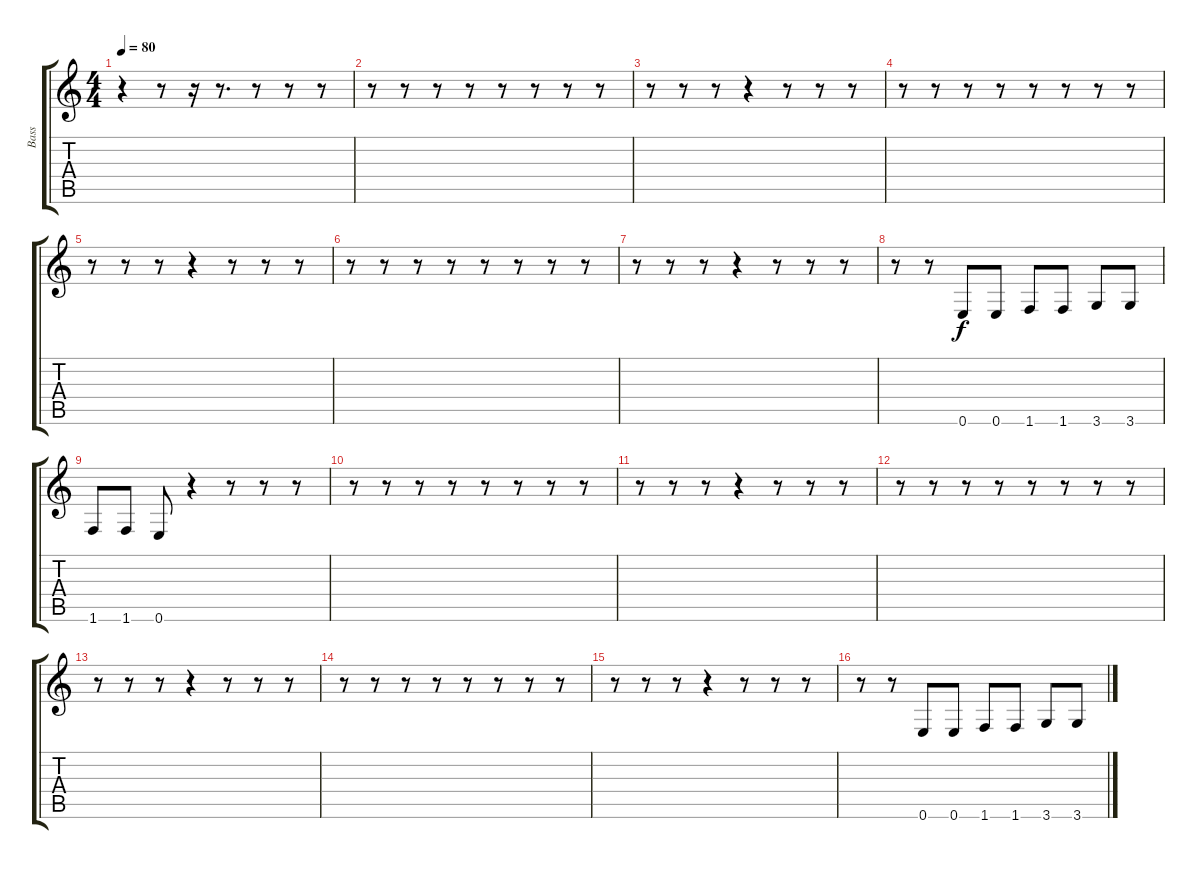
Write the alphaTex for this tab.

\track ("Bass" "Bass") {instrument electricbassfinger}
\staff {score tabs}
\tuning (E4 B3 G3 D3 A2 E2) {hide}
\ts (4 4)
\tempo 80
\clef g2
\ks c
r.4{dy f} r.8 r.16 r.8{d} r.8 r.8 r.8 |
r.8 r.8 r.8 r.8 r.8 r.8 r.8 r.8 |
r.8 r.8 r.8 r.4 r.8 r.8 r.8 |
r.8 r.8 r.8 r.8 r.8 r.8 r.8 r.8 |
r.8 r.8 r.8 r.4 r.8 r.8 r.8 |
r.8 r.8 r.8 r.8 r.8 r.8 r.8 r.8 |
r.8 r.8 r.8 r.4 r.8 r.8 r.8 |
r.8 r.8 0.6.8 0.6.8 1.6.8 1.6.8 3.6.8 3.6.8 |
1.6.8 1.6.8 0.6.8 r.4 r.8 r.8 r.8 |
r.8 r.8 r.8 r.8 r.8 r.8 r.8 r.8 |
r.8 r.8 r.8 r.4 r.8 r.8 r.8 |
r.8 r.8 r.8 r.8 r.8 r.8 r.8 r.8 |
r.8 r.8 r.8 r.4 r.8 r.8 r.8 |
r.8 r.8 r.8 r.8 r.8 r.8 r.8 r.8 |
r.8 r.8 r.8 r.4 r.8 r.8 r.8 |
r.8 r.8 0.6.8 0.6.8 1.6.8 1.6.8 3.6.8 3.6.8
